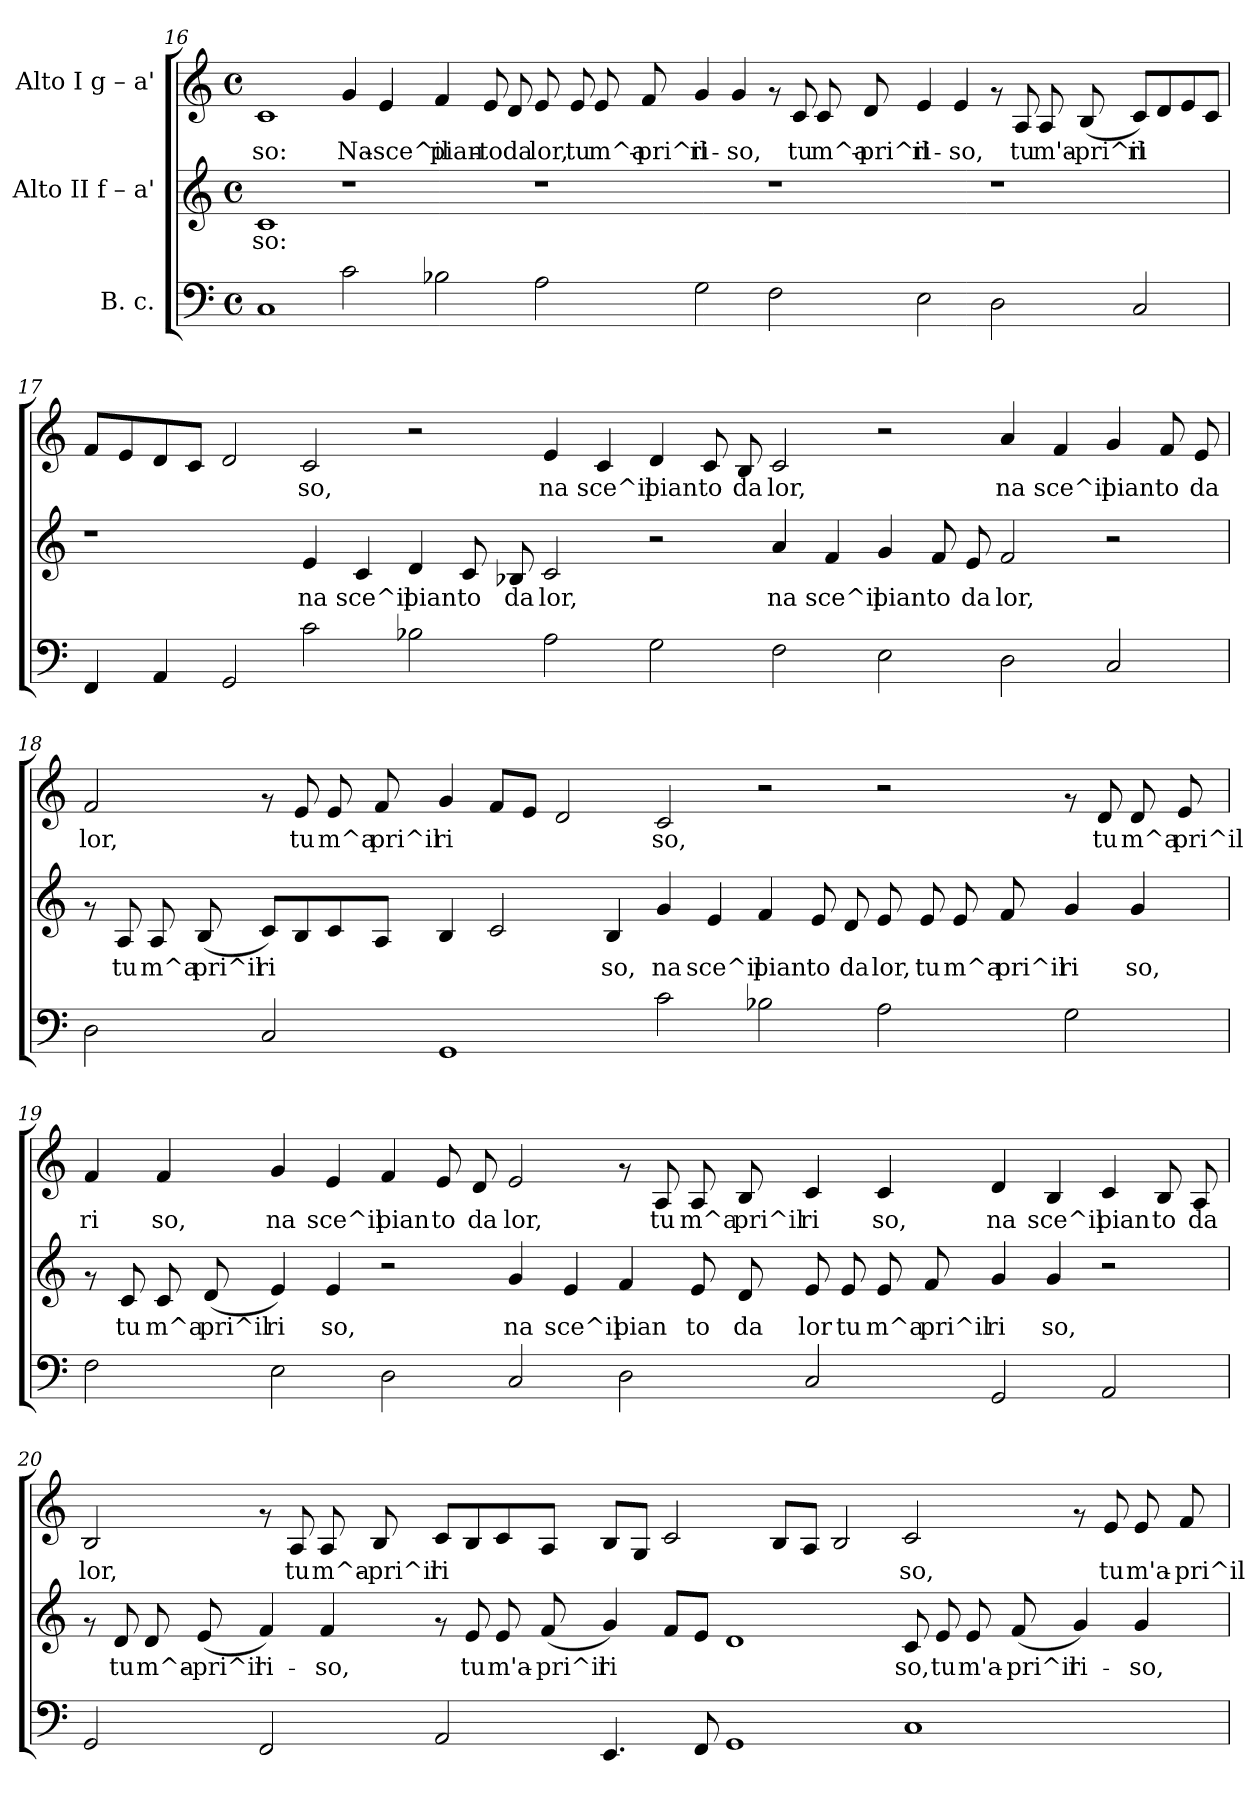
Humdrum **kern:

**kern	**kern	**text	**kern	**text
*part3	*part2	*part2	*part1	*part1
*staff3	*staff2	*staff2	*staff1	*staff1
*I"B. c.	*I"Alto II  f – a'	*	*I"Alto I  g – a'	*
!!LO:PB:g=z
*clefF4	*clefG2	*	*clefG2	*
*k[]	*k[]	*	*k[]	*
*C:	*C:	*	*C:	*
*M4/4	*M4/4	*	*M4/4	*
*met(c)	*met(c)	*	*met(c)	*
=16	=16	=16	=16	=16
!	!	!LO:LY:b:rj	!	!LO:LY:b:rj
1C	1c	-so:	1c	-so:
!	!	!	!	!LO:LY:b:rj
2c\	1r	.	4g/	Na-
!	!	!	!	!LO:LY:b:rj
.	.	.	4e/	-sce^il
!	!	!	!	!LO:LY:b:rj
2B-X\	.	.	4f/	pian-
!	!	!	!	!LO:LY:b:rj
.	.	.	8e/	-to
!	!	!	!	!LO:LY:b:rj
.	.	.	8d/	da
!	!	!	!	!LO:LY:b:rj
2A\	1r	.	8e/	lor,
!	!	!	!	!LO:LY:b:rj
.	.	.	8e/	tu
!	!	!	!	!LO:LY:b:rj
.	.	.	8e/	m^a-
!	!	!	!	!LO:LY:b:rj
.	.	.	8f/	-pri^il
!	!	!	!	!LO:LY:b:rj
2G\	.	.	4g/	ri-
!	!	!	!	!LO:LY:b:rj
.	.	.	4g/	-so,
2F\	1r	.	8rf	.
!	!	!	!	!LO:LY:b:rj
.	.	.	8c/	tu
!	!	!	!	!LO:LY:b:rj
.	.	.	8c/	m^a-
!	!	!	!	!LO:LY:b:rj
.	.	.	8d/	-pri^il
!	!	!	!	!LO:LY:b:rj
2E\	.	.	4e/	ri-
!	!	!	!	!LO:LY:b:rj
.	.	.	4e/	-so,
2D\	1r	.	8rf	.
!	!	!	!	!LO:LY:b:rj
.	.	.	8A/	tu
!	!	!	!	!LO:LY:b:rj
.	.	.	8A/	m'a-
!	!	!	!	!LO:LY:b:rj
.	.	.	(<8B/	-pri^il
!	!	!	!	!LO:LY:b:rj
2C/	.	.	8c/L)	ri-
!	!	!	!	!LO:LY:b:rj
.	.	.	8d/	--
!	!	!	!	!LO:LY:b:rj
.	.	.	8e/	--
!	!	!	!	!LO:LY:b:rj
.	.	.	8c/J	--
!!LO:PB:g=z
=17	=17	=17	=17	=17
!	!	!	!	!LO:LY:b:rj
4FF/	1r	.	8f/L	--
!	!	!	!	!LO:LY:b:rj
.	.	.	8e/	--
!	!	!	!	!LO:LY:b:rj
4AA/	.	.	8d/	--
!	!	!	!	!LO:LY:b:rj
.	.	.	8c/J	--
!	!	!	!	!LO:LY:b:rj
2GG/	.	.	2d/	--
!	!	!LO:LY:b:rj	!	!LO:LY:b:rj
2c\	4e/	na	2c/	-so,
!	!	!LO:LY:b:rj	!	!
.	4c/	sce^il	.	.
!	!	!LO:LY:b:rj	!	!
2B-X\	4d/	pian	2r	.
!	!	!LO:LY:b:rj	!	!
.	8c/	to	.	.
!	!	!LO:LY:b:rj	!	!
.	8B-X/	da	.	.
!	!	!LO:LY:b:rj	!	!LO:LY:b:rj
2A\	2c/	lor,	4e/	na
!	!	!	!	!LO:LY:b:rj
.	.	.	4c/	sce^il
!	!	!	!	!LO:LY:b:rj
2G\	2r	.	4d/	pian
!	!	!	!	!LO:LY:b:rj
.	.	.	8c/	to
!	!	!	!	!LO:LY:b:rj
.	.	.	8B/	da
!	!	!LO:LY:b:rj	!	!LO:LY:b:rj
2F\	4a/	na	2c/	lor,
!	!	!LO:LY:b:rj	!	!
.	4f/	sce^il	.	.
!	!	!LO:LY:b:rj	!	!
2E\	4g/	pian	2r	.
!	!	!LO:LY:b:rj	!	!
.	8f/	to	.	.
!	!	!LO:LY:b:rj	!	!
.	8e/	da	.	.
!	!	!LO:LY:b:rj	!	!LO:LY:b:rj
2D\	2f/	lor,	4a/	na
!	!	!	!	!LO:LY:b:rj
.	.	.	4f/	sce^il
!	!	!	!	!LO:LY:b:rj
2C/	2r	.	4g/	pian
!	!	!	!	!LO:LY:b:rj
.	.	.	8f/	to
!	!	!	!	!LO:LY:b:rj
.	.	.	8e/	da
!!LO:LB:g=z
=18	=18	=18	=18	=18
!	!	!	!	!LO:LY:b:rj
2D\	8rf	.	2f/	lor,
!	!	!LO:LY:b:rj	!	!
.	8A/	tu	.	.
!	!	!LO:LY:b:rj	!	!
.	8A/	m^a	.	.
!	!	!LO:LY:b:rj	!	!
.	(<8B/	pri^il	.	.
!	!	!LO:LY:b:rj	!	!
2C/	8c/L)	ri	8rf	.
!	!	!LO:LY:b:rj	!	!LO:LY:b:rj
.	8B/	.	8e/	tu
!	!	!LO:LY:b:rj	!	!LO:LY:b:rj
.	8c/	.	8e/	m^a
!	!	!LO:LY:b:rj	!	!LO:LY:b:rj
.	8A/J	.	8f/	pri^il
!	!	!LO:LY:b:rj	!	!LO:LY:b:rj
1GG	4B/	.	4g/	ri
!	!	!LO:LY:b:rj	!	!LO:LY:b:rj
.	2c/	.	8f/L	.
!	!	!	!	!LO:LY:b:rj
.	.	.	8e/J	.
!	!	!	!	!LO:LY:b:rj
.	.	.	2d/	.
!	!	!LO:LY:b:rj	!	!
.	4B/	so,	.	.
!	!	!LO:LY:b:rj	!	!LO:LY:b:rj
2c\	4g/	na	2c/	so,
!	!	!LO:LY:b:rj	!	!
.	4e/	sce^il	.	.
!	!	!LO:LY:b:rj	!	!
2B-X\	4f/	pian	2r	.
!	!	!LO:LY:b:rj	!	!
.	8e/	to	.	.
!	!	!LO:LY:b:rj	!	!
.	8d/	da	.	.
!	!	!LO:LY:b:rj	!	!
2A\	8e/	lor,	2r	.
!	!	!LO:LY:b:rj	!	!
.	8e/	tu	.	.
!	!	!LO:LY:b:rj	!	!
.	8e/	m^a	.	.
!	!	!LO:LY:b:rj	!	!
.	8f/	pri^il	.	.
!	!	!LO:LY:b:rj	!	!
2G\	4g/	ri	8rf	.
!	!	!	!	!LO:LY:b:rj
.	.	.	8d/	tu
!	!	!LO:LY:b:rj	!	!LO:LY:b:rj
.	4g/	so,	8d/	m^a
!	!	!	!	!LO:LY:b:rj
.	.	.	8e/	pri^il
!!LO:LB:g=z
=19	=19	=19	=19	=19
!	!	!	!	!LO:LY:b:rj
2F\	8rf	.	4f/	ri
!	!	!LO:LY:b:rj	!	!
.	8c/	tu	.	.
!	!	!LO:LY:b:rj	!	!LO:LY:b:rj
.	8c/	m^a	4f/	so,
!	!	!LO:LY:b:rj	!	!
.	(<8d/	pri^il	.	.
!	!	!LO:LY:b:rj	!	!LO:LY:b:rj
2E\	4e/)	ri	4g/	na
!	!	!LO:LY:b:rj	!	!LO:LY:b:rj
.	4e/	so,	4e/	sce^il
!	!	!	!	!LO:LY:b:rj
2D\	2r	.	4f/	pian
!	!	!	!	!LO:LY:b:rj
.	.	.	8e/	to
!	!	!	!	!LO:LY:b:rj
.	.	.	8d/	da
!	!	!LO:LY:b:rj	!	!LO:LY:b:rj
2C/	4g/	na	2e/	lor,
!	!	!LO:LY:b:rj	!	!
.	4e/	sce^il	.	.
!	!	!LO:LY:b:rj	!	!
2D\	4f/	pian	8rf	.
!	!	!	!	!LO:LY:b:rj
.	.	.	8A/	tu
!	!	!LO:LY:b:rj	!	!LO:LY:b:rj
.	8e/	to	8A/	m^a
!	!	!LO:LY:b:rj	!	!LO:LY:b:rj
.	8d/	da	8B/	pri^il
!	!	!LO:LY:b:rj	!	!LO:LY:b:rj
2C/	8e/	lor	4c/	ri
!	!	!LO:LY:b:rj	!	!
.	8e/	tu	.	.
!	!	!LO:LY:b:rj	!	!LO:LY:b:rj
.	8e/	m^a	4c/	so,
!	!	!LO:LY:b:rj	!	!
.	8f/	pri^il	.	.
!	!	!LO:LY:b:rj	!	!LO:LY:b:rj
2GG/	4g/	ri	4d/	na
!	!	!LO:LY:b:rj	!	!LO:LY:b:rj
.	4g/	so,	4B/	sce^il
!	!	!	!	!LO:LY:b:rj
2AA/	2r	.	4c/	pian
!	!	!	!	!LO:LY:b:rj
.	.	.	8B/	to
!	!	!	!	!LO:LY:b:rj
.	.	.	8A/	da
!!LO:LB:g=z
=20	=20	=20	=20	=20
!	!	!	!	!LO:LY:b:rj
2GG/	8rf	.	2B/	lor,
!	!	!LO:LY:b:rj	!	!
.	8d/	tu	.	.
!	!	!LO:LY:b:rj	!	!
.	8d/	m^a-	.	.
!	!	!LO:LY:b:rj	!	!
.	(<8e/	-pri^il	.	.
!	!	!LO:LY:b:rj	!	!
2FF/	4f/)	ri-	8rf	.
!	!	!	!	!LO:LY:b:rj
.	.	.	8A/	tu
!	!	!LO:LY:b:rj	!	!LO:LY:b:rj
.	4f/	-so,	8A/	m^a-
!	!	!	!	!LO:LY:b:rj
.	.	.	8B/	-pri^il
!	!	!	!	!LO:LY:b:rj
2AA/	8rf	.	8c/L	ri-
!	!	!LO:LY:b:rj	!	!LO:LY:b:rj
.	8e/	tu	8B/	--
!	!	!LO:LY:b:rj	!	!LO:LY:b:rj
.	8e/	m'a-	8c/	--
!	!	!LO:LY:b:rj	!	!LO:LY:b:rj
.	(<8f/	-pri^il	8A/J	--
!	!	!LO:LY:b:rj	!	!LO:LY:b:rj
4.EE/	4g/)	ri-	8B/L	--
!	!	!	!	!LO:LY:b:rj
.	.	.	8G/J	--
!	!	!LO:LY:b:rj	!	!LO:LY:b:rj
.	8f/L	--	2c/	--
!	!	!LO:LY:b:rj	!	!
8FF/	8e/J	--	.	.
!	!	!LO:LY:b:rj	!	!
1GG	1d	--	.	.
!	!	!	!	!LO:LY:b:rj
.	.	.	8B/L	--
!	!	!	!	!LO:LY:b:rj
.	.	.	8A/J	--
!	!	!	!	!LO:LY:b:rj
.	.	.	2B/	--
!	!	!LO:LY:b:rj	!	!LO:LY:b:rj
1C	8c/	-so,	2c/	-so,
!	!	!LO:LY:b:rj	!	!
.	8e/	tu	.	.
!	!	!LO:LY:b:rj	!	!
.	8e/	m'a-	.	.
!	!	!LO:LY:b:rj	!	!
.	(<8f/	-pri^il	.	.
!	!	!LO:LY:b:rj	!	!
.	4g/)	ri-	8rf	.
!	!	!	!	!LO:LY:b:rj
.	.	.	8e/	tu
!	!	!LO:LY:b:rj	!	!LO:LY:b:rj
.	4g/	-so,	8e/	m'a-
!	!	!	!	!LO:LY:b:rj
.	.	.	8f/	-pri^il
=	=	=	=	=
*-	*-	*-	*-	*-
